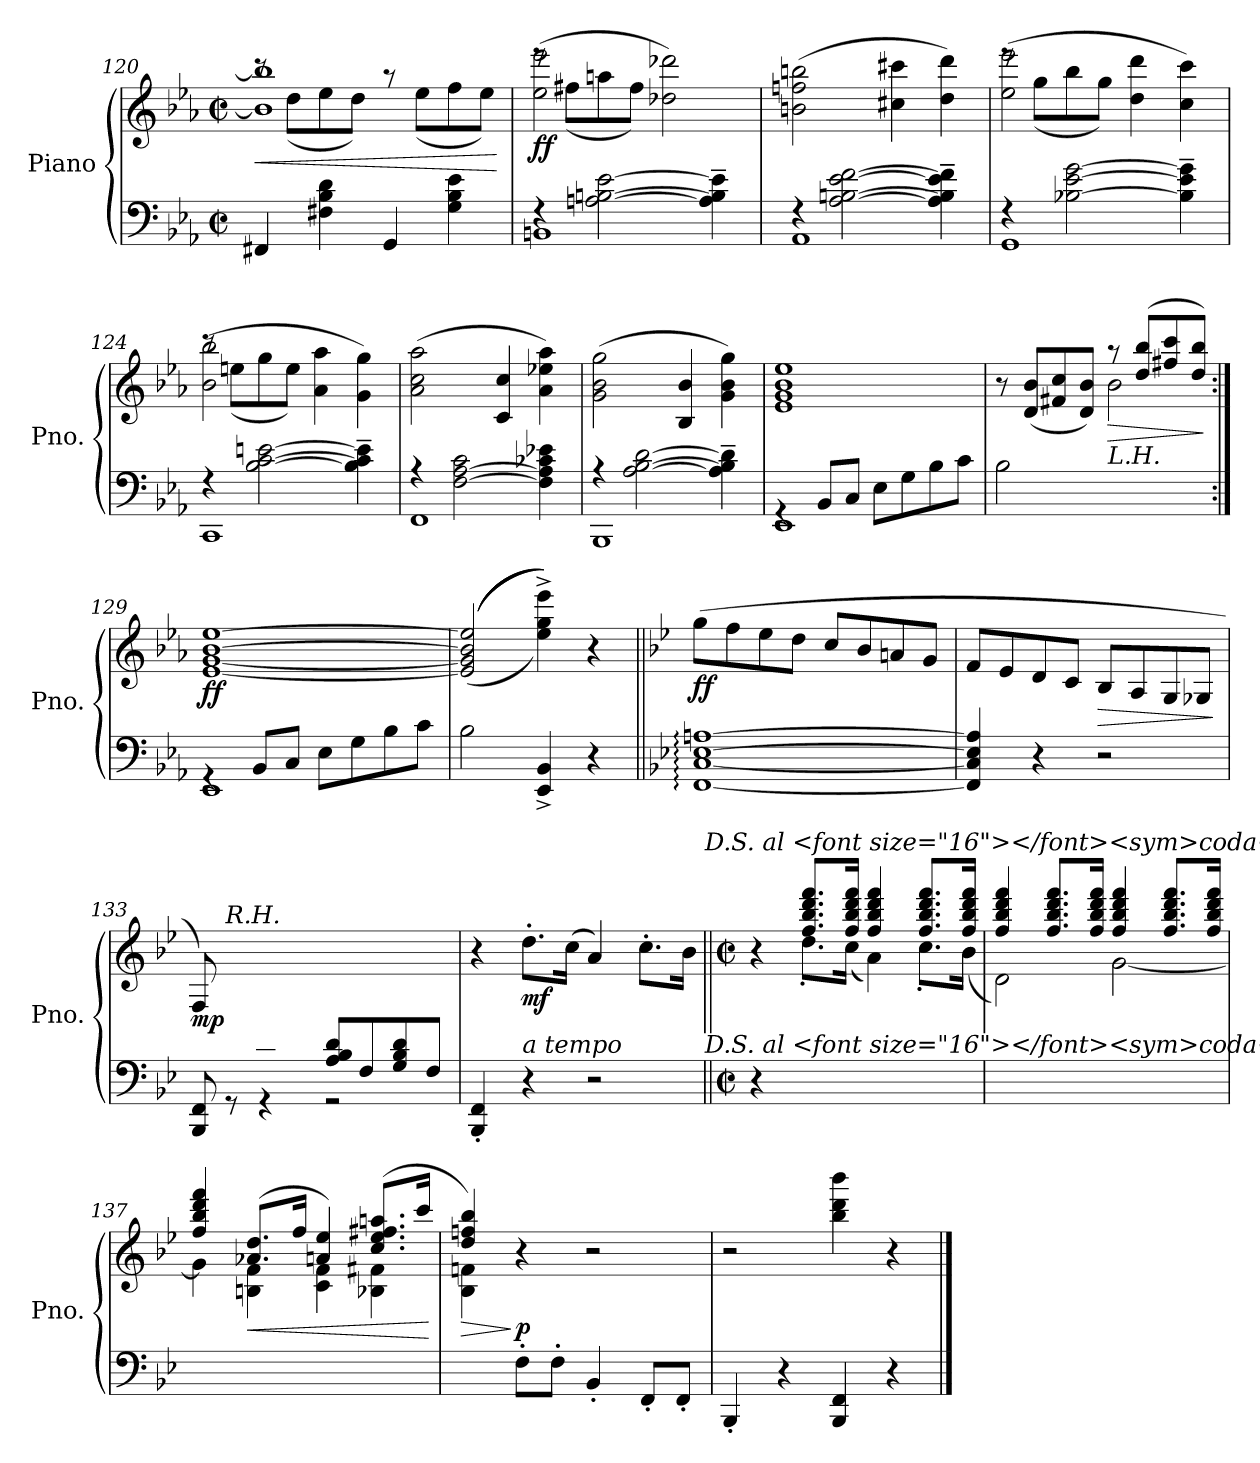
**kern	**kern	**dynam
*part1	*part1	*part1
*staff2	*staff1	*staff1/2
*I"Piano	*	*
*I'Pno.	*	*
*clefF4	*clefG2	*
*k[b-e-a-]	*k[b-e-a-]	*
*M2/2	*M2/2	*
*met(c|)	*met(c|)	*
=120	=120	=120
!	!	!LO:HP:b
*	*^	*
4FF#X/	1b-] 1bb-]	8rccc	<
.	.	(8dd\L	.
4F#X\ 4B-\ 4d\	.	8ee-\	.
.	.	8dd\J)	.
4GG/	.	8raa	.
.	.	(8ee-\L	.
4G\ 4B-\ 4e-\	.	8ff\	.
.	.	8ee-\J)	.
*	*v	*v	*
.	.	[
=121	=121	=121
*^	*^	*
!	!	!	!	!LO:DY:b
4rF	1BBn	(>2ee-\ 2eee-\	8reee	ff
.	.	.	(8ff#X\L	.
[2An\ [2Bn\ [2e-\	.	.	8aan\	.
.	.	.	8ff#\J)	.
.	.	2dd-X\ 2ddd-X\)	2ryy	.
4A\]~ 4B\]~ 4e-\]~	.	.	.	.
*	*	*v	*v	*
!!LO:LB:g=z
=122	=122	=122	=122
4rF	1AA-i	(2bn\ 2ffn\ 2bbn\	.
[2A-\ [2Bn\ [2e-\ [2f\	.	.	.
.	.	4cc#X\ 4ccc#X\	.
4A-\]~ 4B\]~ 4e-\]~ 4f\]~	.	4dd\ 4ddd\)	.
=123	=123	=123	=123
*	*	*^	*
4rF	1GG	(>2ee-\ 2eee-\	8reee	.
.	.	.	(8gg\L	.
[2B-X\ [2e-\ [2g\	.	.	8bb-\	.
.	.	.	8gg\J)	.
.	.	4dd\ 4ddd\	2ryy	.
4B-\]~ 4e-\]~ 4g\]~	.	4cc\ 4ccc\)	.	.
=124	=124	=124	=124	=124
4rF	1CC	(>2b-\ 2bb-\	8rccc	.
.	.	.	(8een\L	.
[2B-\ [2c\ [2en\	.	.	8gg\	.
.	.	.	8ee\J)	.
.	.	4a-\ 4aa-\	2ryy	.
4B-\]~ 4c\]~ 4e\]~	.	4g\ 4gg\)	.	.
*	*	*v	*v	*
=125	=125	=125	=125
4r	1FF	(2a-\ 2cc\ 2aa-\	.
[2F\ [2A-\ 2c\	.	.	.
.	.	4c/ 4cc/	.
4F\] 4A-\] 4c-X\ 4e-X\	.	4a-\ 4ee-X\ 4aa-\)	.
=126	=126	=126	=126
4r	1BBB-	(2g\ 2b-\ 2gg\	.
[2A-\ [2B-\ [2d\	.	.	.
.	.	4B-/ 4b-/	.
4A-\]~ 4B-\]~ 4d\]~	.	4g\ 4b-\ 4gg\)	.
=127	=127	=127	=127
4rGG	1EE-	1e- 1g 1b- 1ee-	.
8BB-/L	.	.	.
8C/J	.	.	.
8E-\L	.	.	.
8G\	.	.	.
8B-\	.	.	.
8c\J	.	.	.
*v	*v	*	*
=128	=128	=128
*	*^	*
2B-\	8r	2ryy	.
.	(>8d/ 8b-/L	.	.
.	8f#X/ 8cc/	.	.
.	8d/ 8b-/J)	.	.
!LO:TX:a:i:t=L.H.	!	!	!
!	!	!	!LO:HP:b
2ryy	8raa	2b-\	>
.	(>8dd/ 8bb-/L	.	.
.	8ff#X/ 8ccc/	.	.
.	8dd/ 8bb-/J)	.	.
*	*v	*v	*
.	.	]
!!LO:LB:g=z
=129:|!	=129:|!	=129:|!
*^	*	*
!	!	!	!LO:DY:b
4rGG	1EE-	[1e- [1g [1b- [1ee-	ff
8BB-/L	.	.	.
8C/J	.	.	.
8E-\L	.	.	.
8G\	.	.	.
8B-\	.	.	.
8c\J	.	.	.
*v	*v	*	*
=130	=130	=130
2B-\	((((2e-/] 2g/] 2b-/] 2ee-/]	.
4EE-/^ 4BB-/^	4ee-\^ 4gg\^ 4eee-\^))))	.
4r	4r	.
=131||	=131||	=131||
*k[b-e-]	*k[b-e-]	*
!	!	!LO:DY:b
[1FF: [1C: [1E-: [1Ani:	(8gg\L	ff
.	8ff\	.
.	8ee-\	.
.	8dd\J	.
.	8cc/L	.
.	8b-/	.
.	8ani/	.
.	8g/J	.
=132	=132	=132
4FF/] 4C/] 4E-/] 4A/]	8f/L	.
.	8e-/	.
4r	8d/	.
.	8c/J	.
!	!	!LO:HP:b
2r	8B-/L	>
.	8A/	.
.	8G/	.
.	8G-X/J	.
.	.	]
=133	=133	=133
*^	*	*
!	!	!	!LO:DY:b
8ryy	8BBB-/ 8FF/	8F/L)	mp
!	!	!LO:TX:a:i:t=R.H.	!
8F/	8rGG	2..ryy	.
8G/ 8B-/ 8d/	4rGG	.	.
8F/J	.	.	.
8A/ 8B-/ 8d/L	2rGG	.	.
8F/	.	.	.
8G/ 8B-/ 8d/	.	.	.
8F/J	.	.	.
*v	*v	*	*
=134	=134	=134
4BBB-/' 4FF/'	4r	.
!LO:TX:a:i:t=a tempo	!	!
!	!	!LO:DY:b
4r	8.dd'\L	mf
.	(16cc\Jk	.
2r	4a/)	.
.	8.cc'\L	.
.	16b-\Jk	.
!	!LO:TX:a:t=<i>D.S. al</i> <font size="16"></font><sym>coda</sym>	!
!LO:TX:a:t=<i>D.S. al</i> <font size="16"></font><sym>coda</sym>	!	!
!!LO:LB:g=z
=135||	=135||	=135||
*M2/2	*M2/2	*
*met(c|)	*met(c|)	*
*	*^	*
4r	4r	4ryy	.
2.ryy	8.ff/ 8.bb-/ 8.ddd/ 8.fff/L	8.dd'\L	.
.	16ff/ 16bb-/ 16ddd/ 16fff/Jk	(16cc\Jk	.
.	4ff/ 4bb-/ 4ddd/ 4fff/	4a\)	.
.	8.ff/ 8.bb-/ 8.ddd/ 8.fff/L	8.cc'\L	.
.	16ff/ 16bb-/ 16ddd/ 16fff/Jk	(16b-\Jk	.
=136	=136	=136	=136
1ryy	4ff/ 4bb-/ 4ddd/ 4fff/	2d\)	.
.	8.ff/ 8.bb-/ 8.ddd/ 8.fff/L	.	.
.	16ff/ 16bb-/ 16ddd/ 16fff/Jk	.	.
.	4ff/ 4bb-/ 4ddd/ 4fff/	[2g\	.
.	8.ff/ 8.bb-/ 8.ddd/ 8.fff/L	.	.
.	16ff/ 16bb-/ 16ddd/ 16fff/Jk	.	.
=137	=137	=137	=137
1ryy	4ff/ 4bb-/ 4ddd/ 4fff/	4g\]	.
!	!	!	!LO:HP:b
.	(>8.a-X/ 8.dd/L	4Bn\ 4f\	<
.	16ff/Jk	.	.
.	4an/ 4ee-/)	4c\ 4f\	.
.	(>8.cc/ 8.ee-/ 8.ff#X/ 8.aan/L	4B-X\ 4f#X\	.
.	16ccc/Jk	.	.
*	*v	*v	*
.	.	[
=138	=138	=138
!	!	!LO:HP:b
*	*^	*
4ryy	4dd/ 4ffn/ 4bb-/)	4B-\ 4fn\	>
!	!	!	!LO:DY:n=1:b
8F'\L	4r	2.ryy	] p
8F'\J	.	.	.
4BB-'/	2r	.	.
8FF'/L	.	.	.
8FF'/J	.	.	.
*	*v	*v	*
=139	=139	=139
4BBB-'/	2r	.
4r	.	.
!	!	!LO:DY:b
4BBB-/ 4FF/	4bb-\ 4ddd\ 4bbb-\	other-dynamics
4r	4r	.
==	==	==
*-	*-	*-
